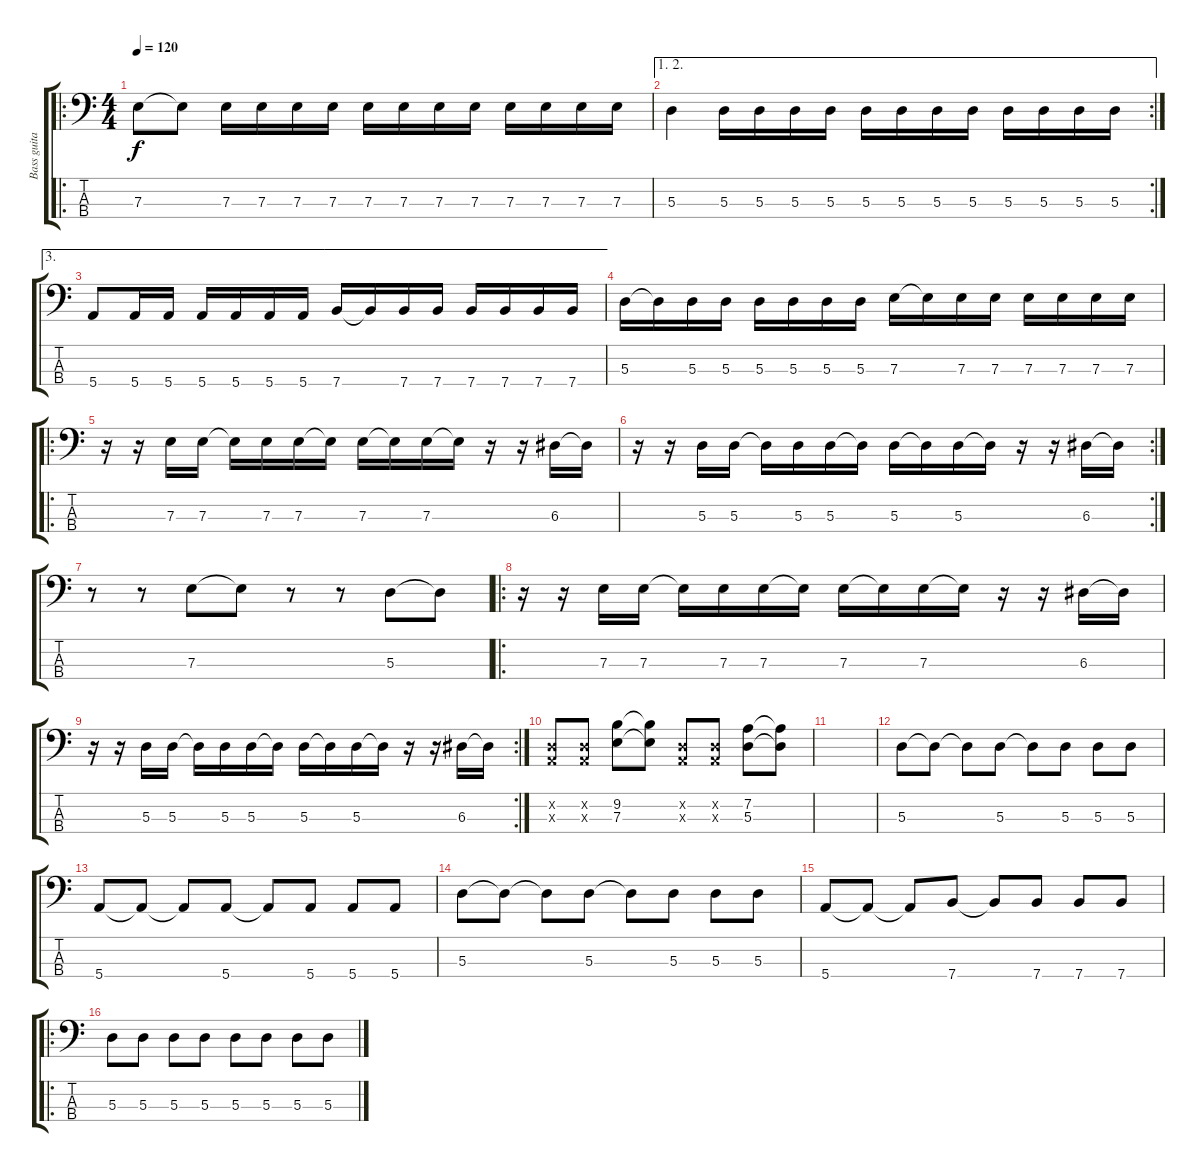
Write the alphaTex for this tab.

\track ("Bass guitar" "Bass guita") {instrument electricbasspick}
\staff {score tabs}
\tuning (G2 D2 A1 E1) {hide}
\ro
\ts (4 4)
\tempo 120
\clef f4
\ks c
7.3.8{dy f} 7.3{t}.8 7.3.16 7.3.16 7.3.16 7.3.16 7.3.16 7.3.16 7.3.16 7.3.16 7.3.16 7.3.16 7.3.16 7.3.16 |
\ae (1 2)
\rc 2
5.3.4 5.3.16 5.3.16 5.3.16 5.3.16 5.3.16 5.3.16 5.3.16 5.3.16 5.3.16 5.3.16 5.3.16 5.3.16 |
\ae 3
5.4.8 5.4.16 5.4.16 5.4.16 5.4.16 5.4.16 5.4.16 7.4.16 7.4{t}.16 7.4.16 7.4.16 7.4.16 7.4.16 7.4.16 7.4.16 |
5.3.16 5.3{t}.16 5.3.16 5.3.16 5.3.16 5.3.16 5.3.16 5.3.16 7.3.16 7.3{t}.16 7.3.16 7.3.16 7.3.16 7.3.16 7.3.16 7.3.16 |
\ro
r.16 r.16 7.3.16 7.3.16 7.3{t}.16 7.3.16 7.3.16 7.3{t}.16 7.3.16 7.3{t}.16 7.3.16 7.3{t}.16 r.16 r.16 6.3.16 6.3{t}.16 |
\rc 2
r.16 r.16 5.3.16 5.3.16 5.3{t}.16 5.3.16 5.3.16 5.3{t}.16 5.3.16 5.3{t}.16 5.3.16 5.3{t}.16 r.16 r.16 6.3.16 6.3{t}.16 |
r.8 r.8 7.3.8 7.3{t}.8 r.8 r.8 5.3.8 5.3{t}.8 |
\ro
r.16 r.16 7.3.16 7.3.16 7.3{t}.16 7.3.16 7.3.16 7.3{t}.16 7.3.16 7.3{t}.16 7.3.16 7.3{t}.16 r.16 r.16 6.3.16 6.3{t}.16 |
\rc 2
r.16 r.16 5.3.16 5.3.16 5.3{t}.16 5.3.16 5.3.16 5.3{t}.16 5.3.16 5.3{t}.16 5.3.16 5.3{t}.16 r.16 r.16 6.3.16 6.3{t}.16 |
(0.2{x} 0.3{x}).8 (0.2{x} 0.3{x}).8 (9.2 7.3).8 (9.2{t} 7.3{t}).8 (0.2{x} 0.3{x}).8 (0.2{x} 0.3{x}).8 (7.2 5.3).8 (7.2{t} 5.3{t}).8 |
|
5.3.8 5.3{t}.8 5.3{t}.8 5.3.8 5.3{t}.8 5.3.8 5.3.8 5.3.8 |
5.4.8 5.4{t}.8 5.4{t}.8 5.4.8 5.4{t}.8 5.4.8 5.4.8 5.4.8 |
5.3.8 5.3{t}.8 5.3{t}.8 5.3.8 5.3{t}.8 5.3.8 5.3.8 5.3.8 |
5.4.8 5.4{t}.8 5.4{t}.8 7.4.8 7.4{t}.8 7.4.8 7.4.8 7.4.8 |
\ro
5.3.8 5.3.8 5.3.8 5.3.8 5.3.8 5.3.8 5.3.8 5.3.8
